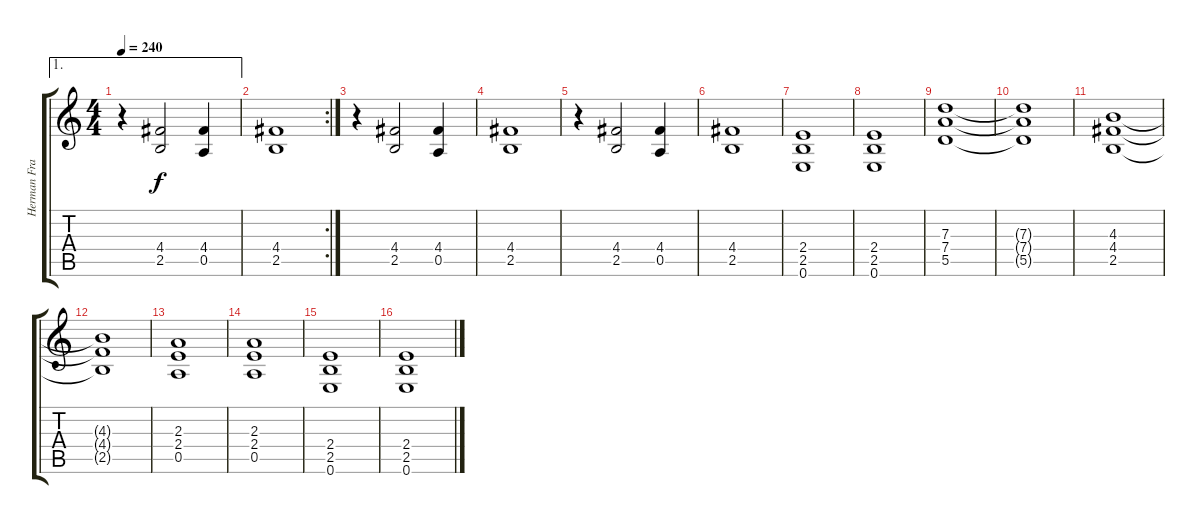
\track ("Herman Frank" "Herman Fra") {instrument distortionguitar}
\staff {score tabs}
\tuning (E4 B3 G3 D3 A2 E2) {hide}
\ae 1
\ts (4 4)
\tempo 240
\clef g2
\ks c
r.4{dy f} (4.4 2.5).2 (4.4 0.5).4 |
\rc 2
(4.4 2.5).1 |
r.4 (4.4 2.5).2 (4.4 0.5).4 |
(4.4 2.5).1 |
r.4 (4.4 2.5).2 (4.4 0.5).4 |
(4.4 2.5).1 |
(2.4 2.5 0.6).1 |
(2.4 2.5 0.6).1 |
(7.3 7.4 5.5).1 |
(7.3{t} 7.4{t} 5.5{t}).1 |
(4.3 4.4 2.5).1 |
(4.3{t} 4.4{t} 2.5{t}).1 |
(2.3 2.4 0.5).1 |
(2.3 2.4 0.5).1 |
(2.4 2.5 0.6).1 |
(2.4 2.5 0.6).1
